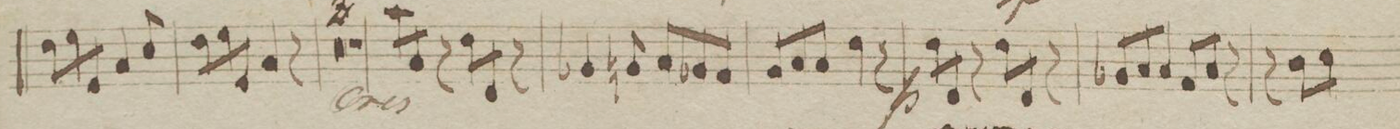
**kern	**dynam
*I"Viola	*
*clefC3	*
*k[b-e-]	*
*M6/8	*
8e-\L	.
8f\	.
8F/J	.
4B-/	.
8d/	.
=18	=18
8e-\L	.
8f\	.
8F/J	.
4B-/	.
8r	.
=19	=19
1.r	.
=20	=20
=21	=21
2.r	.
=22	=22
8b-\L	<
8B-/J	.
8r	.
8e-\L	.
8E-/J	.
8r	.
=23	=23
4A-X/	.
8An/	.
8B-/L	.
8A-X/	.
8G/J	.
=24	=24
8A/L	.
8B-/	.
8B-/J	.
*4\right	*
4e-\	.
8r	.
=25	=25
8e-\L	p
8E-/J	.
8r	.
8e-\L	.
8E-/J	.
8r	.
=26	=26
8A-X/L	.
8B-/	.
8B-/J	.
8G/L	.
8B-/J	.
8r	.
=27	=27
8r	.
8c\L	.
8d\J	.
*-	*-
